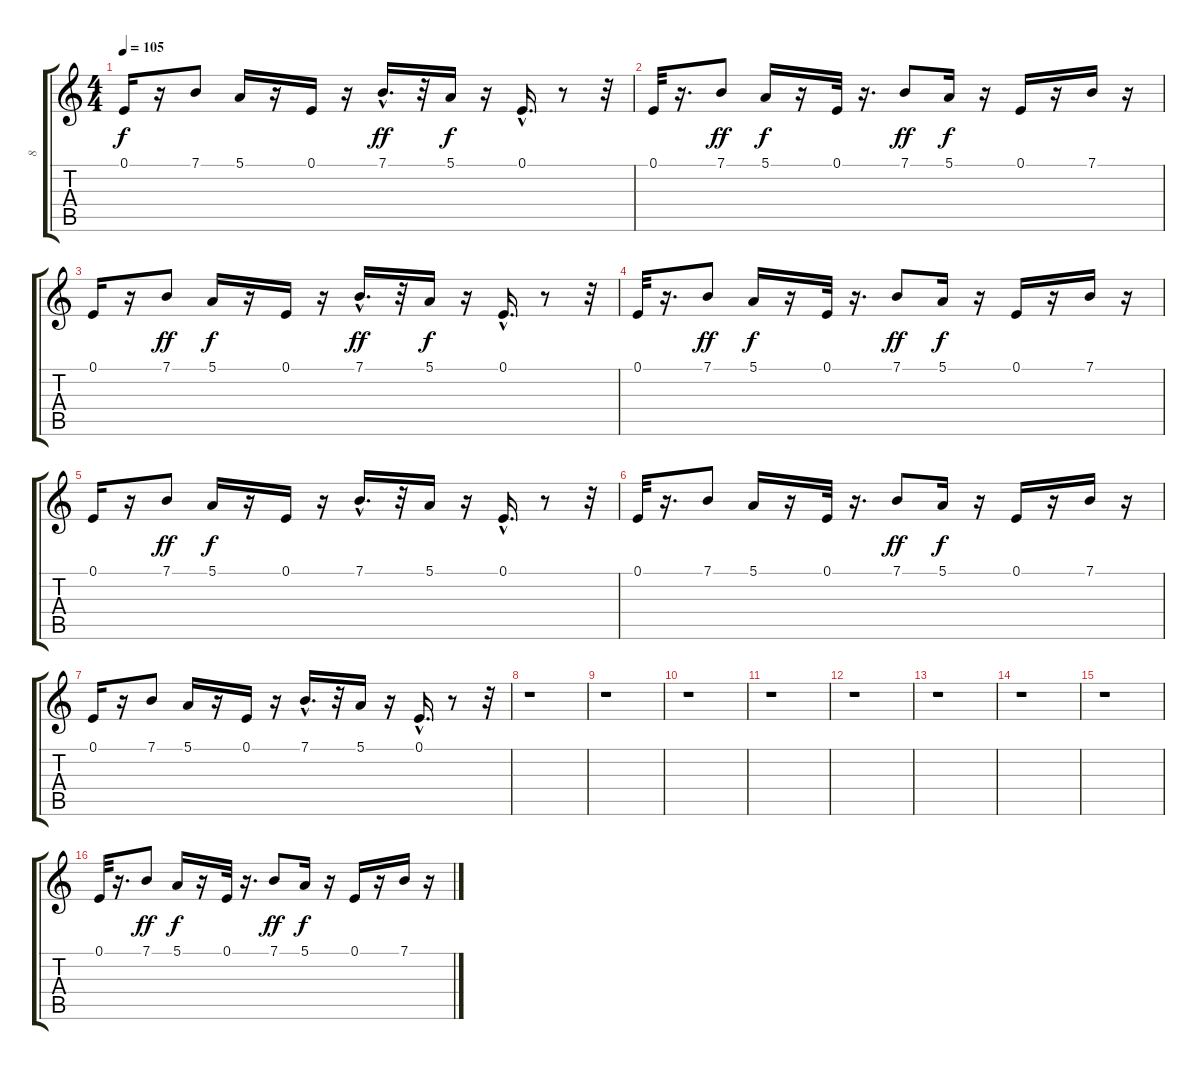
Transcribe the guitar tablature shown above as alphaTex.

\track ("8" "8") {instrument clavinet}
\staff {score tabs}
\tuning (E4 B3 G3 D3 A2 E2) {hide}
\ts (4 4)
\tempo 105
\clef g2
\ks c
0.1.16{dy f} r.16 7.1.8 5.1.16 r.16 0.1.16 r.16 7.1{hac}.16{d dy ff} r.32 5.1.16{dy f} r.16 0.1{hac}.16{d} r.8 r.32 |
0.1.32 r.16{d} 7.1.8{dy ff} 5.1.16{dy f} r.16 0.1.32 r.16{d} 7.1.8{dy ff} 5.1.16{dy f} r.16 0.1.16 r.16 7.1.16 r.16 |
0.1.16 r.16 7.1.8{dy ff} 5.1.16{dy f} r.16 0.1.16 r.16 7.1{hac}.16{d dy ff} r.32 5.1.16{dy f} r.16 0.1{hac}.16{d} r.8 r.32 |
0.1.32 r.16{d} 7.1.8{dy ff} 5.1.16{dy f} r.16 0.1.32 r.16{d} 7.1.8{dy ff} 5.1.16{dy f} r.16 0.1.16 r.16 7.1.16 r.16 |
0.1.16 r.16 7.1.8{dy ff} 5.1.16{dy f} r.16 0.1.16 r.16 7.1{hac}.16{d} r.32 5.1.16 r.16 0.1{hac}.16{d} r.8 r.32 |
0.1.32 r.16{d} 7.1.8 5.1.16 r.16 0.1.32 r.16{d} 7.1.8{dy ff} 5.1.16{dy f} r.16 0.1.16 r.16 7.1.16 r.16 |
0.1.16 r.16 7.1.8 5.1.16 r.16 0.1.16 r.16 7.1{hac}.16{d} r.32 5.1.16 r.16 0.1{hac}.16{d} r.8 r.32 |
r.1 |
r.1 |
r.1 |
r.1 |
r.1 |
r.1 |
r.1 |
r.1 |
0.1.32 r.16{d} 7.1.8{dy ff} 5.1.16{dy f} r.16 0.1.32 r.16{d} 7.1.8{dy ff} 5.1.16{dy f} r.16 0.1.16 r.16 7.1.16 r.16
